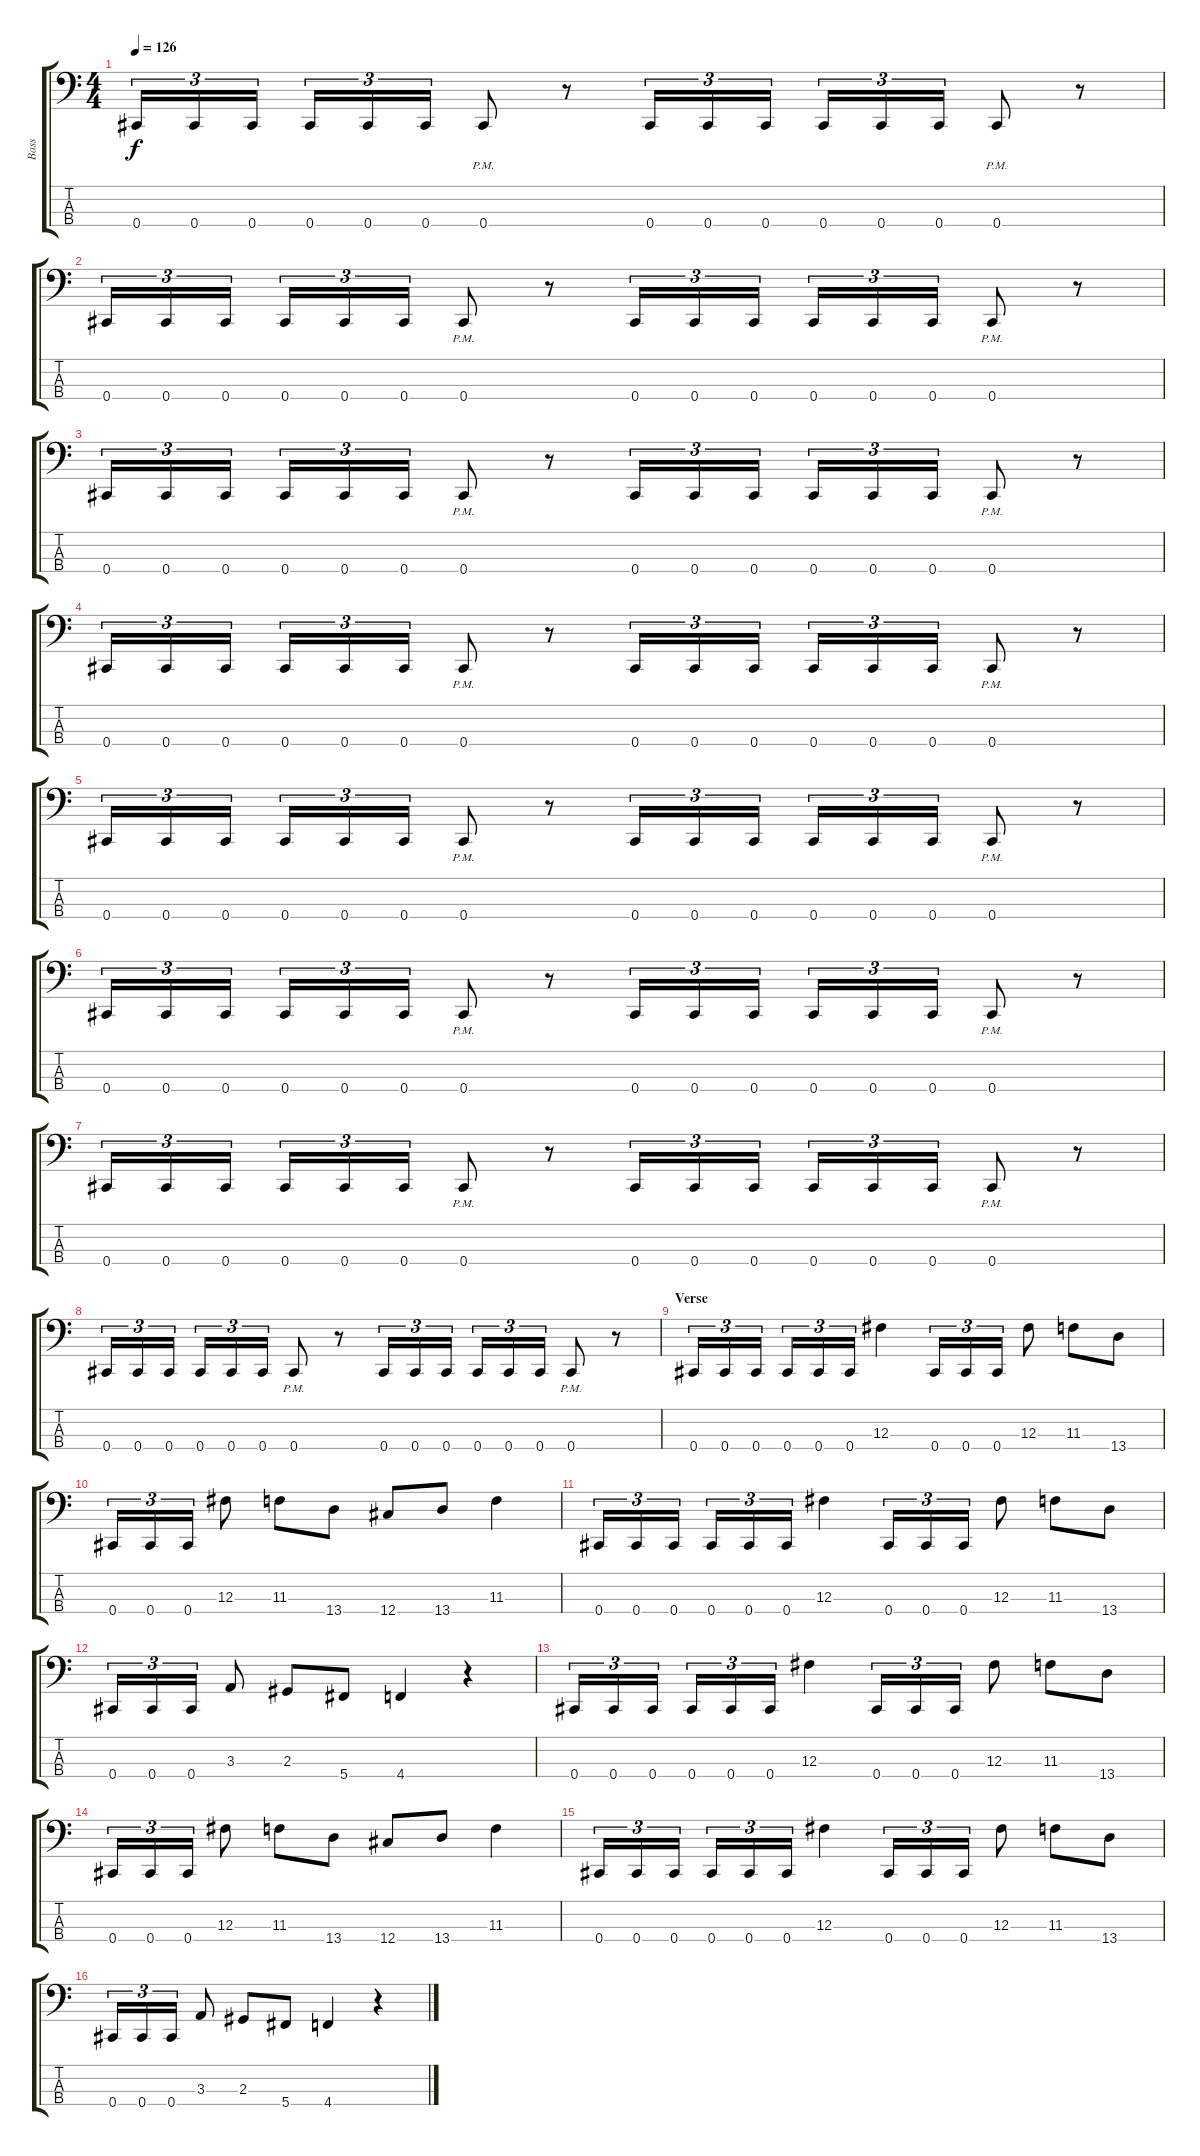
\track ("Bass" "Bass") {instrument electricbassfinger}
\staff {score tabs}
\tuning (E2 B1 Gb1 Db1) {hide}
\ts (4 4)
\section ("" "")
\tempo 126
\clef f4
\ks c
0.4.16{tu (3 2) dy f} 0.4.16{tu (3 2)} 0.4.16{tu (3 2)} 0.4.16{tu (3 2)} 0.4.16{tu (3 2)} 0.4.16{tu (3 2)} 0.4{pm}.8 r.8 0.4.16{tu (3 2)} 0.4.16{tu (3 2)} 0.4.16{tu (3 2)} 0.4.16{tu (3 2)} 0.4.16{tu (3 2)} 0.4.16{tu (3 2)} 0.4{pm}.8 r.8 |
0.4.16{tu (3 2)} 0.4.16{tu (3 2)} 0.4.16{tu (3 2)} 0.4.16{tu (3 2)} 0.4.16{tu (3 2)} 0.4.16{tu (3 2)} 0.4{pm}.8 r.8 0.4.16{tu (3 2)} 0.4.16{tu (3 2)} 0.4.16{tu (3 2)} 0.4.16{tu (3 2)} 0.4.16{tu (3 2)} 0.4.16{tu (3 2)} 0.4{pm}.8 r.8 |
0.4.16{tu (3 2)} 0.4.16{tu (3 2)} 0.4.16{tu (3 2)} 0.4.16{tu (3 2)} 0.4.16{tu (3 2)} 0.4.16{tu (3 2)} 0.4{pm}.8 r.8 0.4.16{tu (3 2)} 0.4.16{tu (3 2)} 0.4.16{tu (3 2)} 0.4.16{tu (3 2)} 0.4.16{tu (3 2)} 0.4.16{tu (3 2)} 0.4{pm}.8 r.8 |
0.4.16{tu (3 2)} 0.4.16{tu (3 2)} 0.4.16{tu (3 2)} 0.4.16{tu (3 2)} 0.4.16{tu (3 2)} 0.4.16{tu (3 2)} 0.4{pm}.8 r.8 0.4.16{tu (3 2)} 0.4.16{tu (3 2)} 0.4.16{tu (3 2)} 0.4.16{tu (3 2)} 0.4.16{tu (3 2)} 0.4.16{tu (3 2)} 0.4{pm}.8 r.8 |
0.4.16{tu (3 2)} 0.4.16{tu (3 2)} 0.4.16{tu (3 2)} 0.4.16{tu (3 2)} 0.4.16{tu (3 2)} 0.4.16{tu (3 2)} 0.4{pm}.8 r.8 0.4.16{tu (3 2)} 0.4.16{tu (3 2)} 0.4.16{tu (3 2)} 0.4.16{tu (3 2)} 0.4.16{tu (3 2)} 0.4.16{tu (3 2)} 0.4{pm}.8 r.8 |
0.4.16{tu (3 2)} 0.4.16{tu (3 2)} 0.4.16{tu (3 2)} 0.4.16{tu (3 2)} 0.4.16{tu (3 2)} 0.4.16{tu (3 2)} 0.4{pm}.8 r.8 0.4.16{tu (3 2)} 0.4.16{tu (3 2)} 0.4.16{tu (3 2)} 0.4.16{tu (3 2)} 0.4.16{tu (3 2)} 0.4.16{tu (3 2)} 0.4{pm}.8 r.8 |
0.4.16{tu (3 2)} 0.4.16{tu (3 2)} 0.4.16{tu (3 2)} 0.4.16{tu (3 2)} 0.4.16{tu (3 2)} 0.4.16{tu (3 2)} 0.4{pm}.8 r.8 0.4.16{tu (3 2)} 0.4.16{tu (3 2)} 0.4.16{tu (3 2)} 0.4.16{tu (3 2)} 0.4.16{tu (3 2)} 0.4.16{tu (3 2)} 0.4{pm}.8 r.8 |
0.4.16{tu (3 2)} 0.4.16{tu (3 2)} 0.4.16{tu (3 2)} 0.4.16{tu (3 2)} 0.4.16{tu (3 2)} 0.4.16{tu (3 2)} 0.4{pm}.8 r.8 0.4.16{tu (3 2)} 0.4.16{tu (3 2)} 0.4.16{tu (3 2)} 0.4.16{tu (3 2)} 0.4.16{tu (3 2)} 0.4.16{tu (3 2)} 0.4{pm}.8 r.8 |
\section ("" "Verse")
0.4.16{tu (3 2)} 0.4.16{tu (3 2)} 0.4.16{tu (3 2)} 0.4.16{tu (3 2)} 0.4.16{tu (3 2)} 0.4.16{tu (3 2)} 12.3.4 0.4.16{tu (3 2)} 0.4.16{tu (3 2)} 0.4.16{tu (3 2)} 12.3.8 11.3.8 13.4.8 |
0.4.16{tu (3 2)} 0.4.16{tu (3 2)} 0.4.16{tu (3 2)} 12.3.8 11.3.8 13.4.8 12.4.8 13.4.8 11.3.4 |
0.4.16{tu (3 2)} 0.4.16{tu (3 2)} 0.4.16{tu (3 2)} 0.4.16{tu (3 2)} 0.4.16{tu (3 2)} 0.4.16{tu (3 2)} 12.3.4 0.4.16{tu (3 2)} 0.4.16{tu (3 2)} 0.4.16{tu (3 2)} 12.3.8 11.3.8 13.4.8 |
0.4.16{tu (3 2)} 0.4.16{tu (3 2)} 0.4.16{tu (3 2)} 3.3.8 2.3.8 5.4.8 4.4.4 r.4 |
0.4.16{tu (3 2)} 0.4.16{tu (3 2)} 0.4.16{tu (3 2)} 0.4.16{tu (3 2)} 0.4.16{tu (3 2)} 0.4.16{tu (3 2)} 12.3.4 0.4.16{tu (3 2)} 0.4.16{tu (3 2)} 0.4.16{tu (3 2)} 12.3.8 11.3.8 13.4.8 |
0.4.16{tu (3 2)} 0.4.16{tu (3 2)} 0.4.16{tu (3 2)} 12.3.8 11.3.8 13.4.8 12.4.8 13.4.8 11.3.4 |
0.4.16{tu (3 2)} 0.4.16{tu (3 2)} 0.4.16{tu (3 2)} 0.4.16{tu (3 2)} 0.4.16{tu (3 2)} 0.4.16{tu (3 2)} 12.3.4 0.4.16{tu (3 2)} 0.4.16{tu (3 2)} 0.4.16{tu (3 2)} 12.3.8 11.3.8 13.4.8 |
0.4.16{tu (3 2)} 0.4.16{tu (3 2)} 0.4.16{tu (3 2)} 3.3.8 2.3.8 5.4.8 4.4.4 r.4
